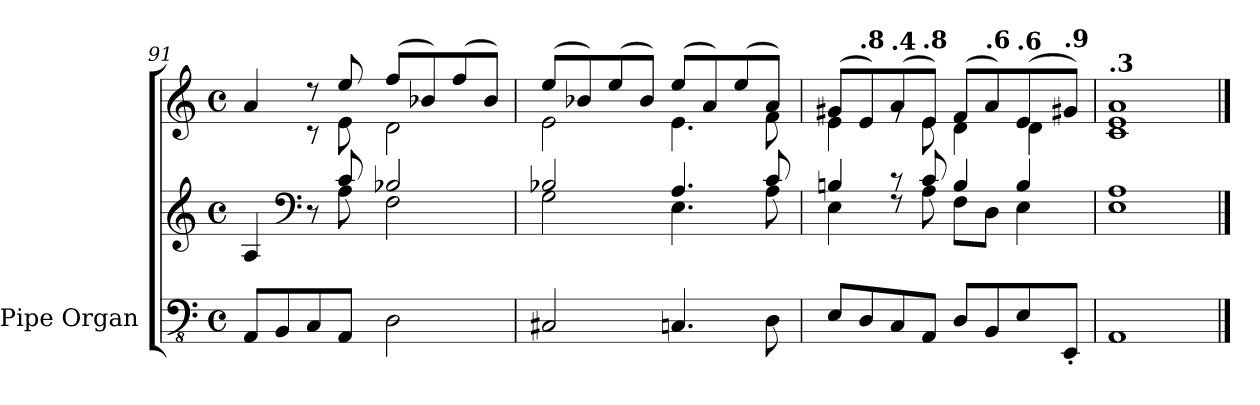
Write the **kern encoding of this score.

**kern	**kern	**kern
*part1	*part1	*part1
*staff3	*staff2	*staff1
*I"Pipe Organ	*	*
*I'Org.	*	*
*clefFv4	*clefG2	*clefG2
*k[]	*k[]	*k[]
*M4/4	*M4/4	*M4/4
*met(c)	*met(c)	*met(c)
=91	=91	=91
*	*^	*^
8AAA/L	4A/	4.ryy	4a/	4ryy
8BBB/	.	.	.	.
*	*clefF4	*	*	*
8CC/	8r	.	8r	8r
8AAA/J	8c/	8A\	8ee/	8e\
2DD\	2B-X/	2F\	(>8ff/L	2d\
.	.	.	8b-X/)	.
.	.	.	(>8ff/	.
.	.	.	8b-/J)	.
!!LO:PB:g=z	!!
=92	=92	=92	=92	=92
2CC#X/	2B-X/	2G\	(>8ee/L	2e\
.	.	.	8b-X/)	.
.	.	.	(>8ee/	.
.	.	.	8b-/J)	.
4.CCn/	4.A/	4.E\	(>8ee/L	4.e\
.	.	.	8a/)	.
.	.	.	(>8ee/	.
8DD\	8c/	8A\	8a/J)	8f\
=93	=93	=93	=93	=93
*	*	*	*MM92	*
8EE/L	4Bn/	4E\	(>8g#X/L	4e\
*	*	*	*MM64	*
!	!	!	!LO:TX:a:B:t=.8	!
8DD/	.	.	8e/)	.
*	*	*	*MM59	*
!	!	!	!LO:TX:a:B:t=.4	!
8CC/	8r	8rF	(>8a/	8rg
*	*	*	*MM55	*
!	!	!	!LO:TX:a:B:t=.8	!
8AAA/J	8c/	8A\	8e/J)	8e\
*	*	*	*MM53	*
8DD/L	4B/	8F\L	(>8f/L	4d\
*	*	*	*MM50	*
!	!	!	!LO:TX:a:B:t=.6	!
8BBB/	.	8D\J	8a/)	.
*	*	*	*MM48	*
!	!	!	!LO:TX:a:B:t=.6	!
8EE/	4B/	4E\	(>8e/	4d\
*	*	*	*MM46	*
!	!	!	!LO:TX:a:B:t=.9	!
8EEE'/J	.	.	8g#X/J)	.
*	*v	*v	*	*
*	*	*v	*v
=94	=94	=94
*	*	*MM45
!	!	!LO:TX:a:B:t=.3
1AAA	1E 1A	1c 1e 1a
==	==	==
*-	*-	*-
